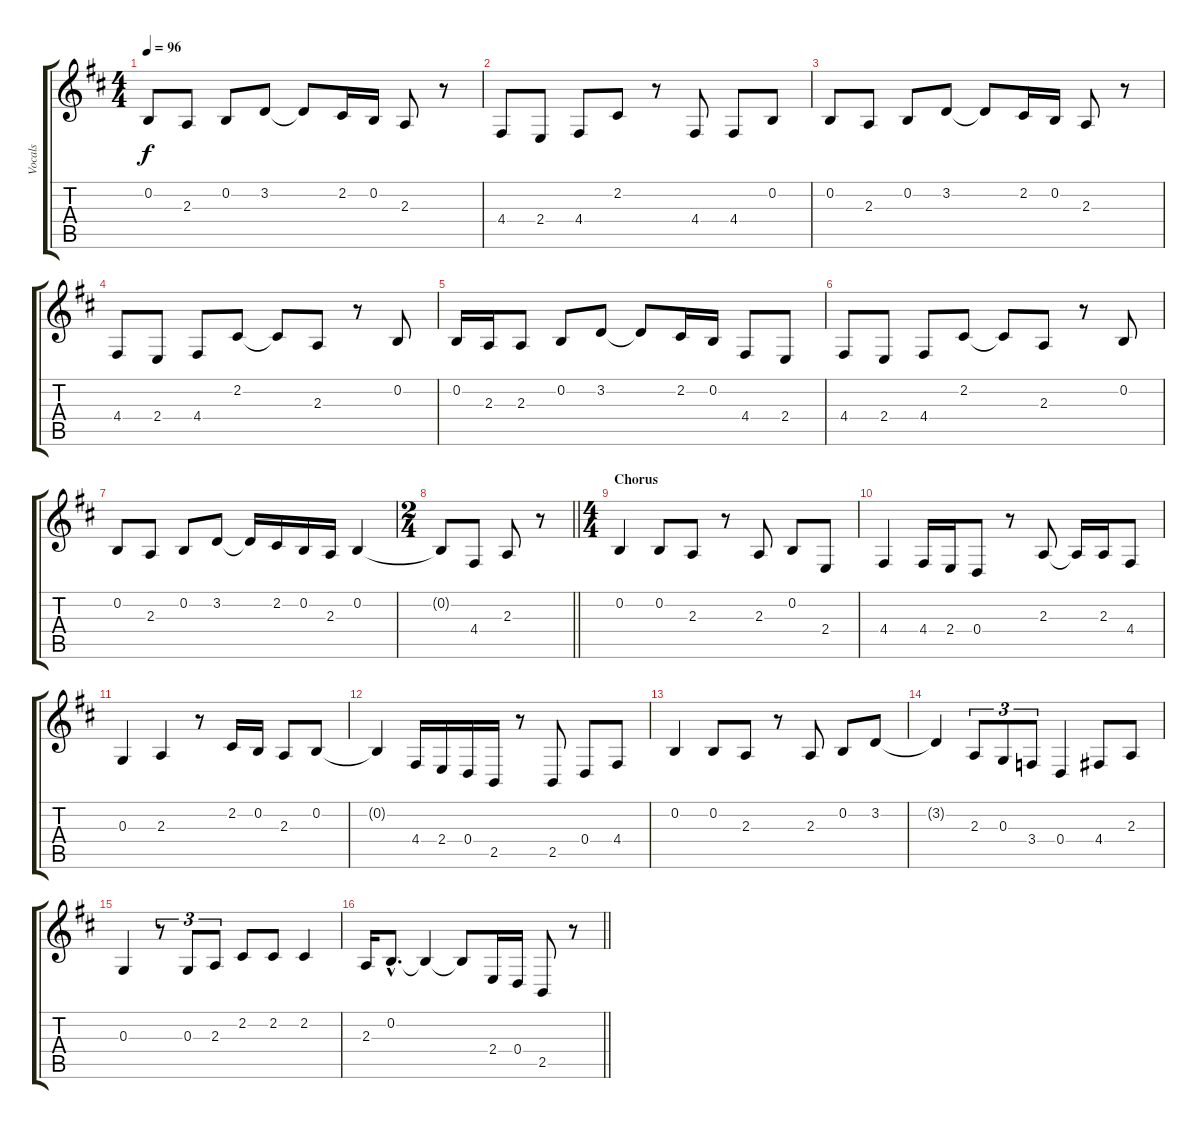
\track ("Vocals" "Vocals") {instrument sopranosax}
\staff {score tabs}
\tuning (E4 B3 G3 D3 A2 E2) {hide}
\ts (4 4)
\tempo 96
\clef g2
\ks d
0.2.8{dy f} 2.3.8 0.2.8 3.2.8 3.2{t}.8 2.2.16 0.2.16 2.3.8 r.8 |
4.4.8 2.4.8 4.4.8 2.2.8 r.8 4.4.8 4.4.8 0.2.8 |
0.2.8 2.3.8 0.2.8 3.2.8 3.2{t}.8 2.2.16 0.2.16 2.3.8 r.8 |
4.4.8 2.4.8 4.4.8 2.2.8 2.2{t}.8 2.3.8 r.8 0.2.8 |
0.2.16 2.3.16 2.3.8 0.2.8 3.2.8 3.2{t}.8 2.2.16 0.2.16 4.4.8 2.4.8 |
4.4.8 2.4.8 4.4.8 2.2.8 2.2{t}.8 2.3.8 r.8 0.2.8 |
0.2.8 2.3.8 0.2.8 3.2.8 3.2{t}.16 2.2.16 0.2.16 2.3.16 0.2.4 |
\ts (2 4)
\barLineRight lightlight
0.2{t}.8 4.4.8 2.3.8 r.8 |
\ts (4 4)
\section ("" "Chorus")
0.2.4 0.2.8 2.3.8 r.8 2.3.8 0.2.8 2.4.8 |
4.4.4 4.4.16 2.4.16 0.4.8 r.8 2.3.8 2.3{t}.16 2.3.16 4.4.8 |
0.3.4 2.3.4 r.8 2.2.16 0.2.16 2.3.8 0.2.8 |
0.2{t}.4 4.4.16 2.4.16 0.4.16 2.5.16 r.8 2.5.8 0.4.8 4.4.8 |
0.2.4 0.2.8 2.3.8 r.8 2.3.8 0.2.8 3.2.8 |
3.2{t}.4 2.3.8{tu (3 2)} 0.3.8{tu (3 2)} 3.4.8{tu (3 2)} 0.4.4 4.4.8 2.3.8 |
0.3.4 r.8{tu (3 2)} 0.3.8{tu (3 2)} 2.3.8{tu (3 2)} 2.2.8 2.2.8 2.2.4 |
\barLineRight lightlight
2.3.16 0.2{hac}.8{d} 0.2{t}.4 0.2{t}.8 2.4.16 0.4.16 2.5.8 r.8
